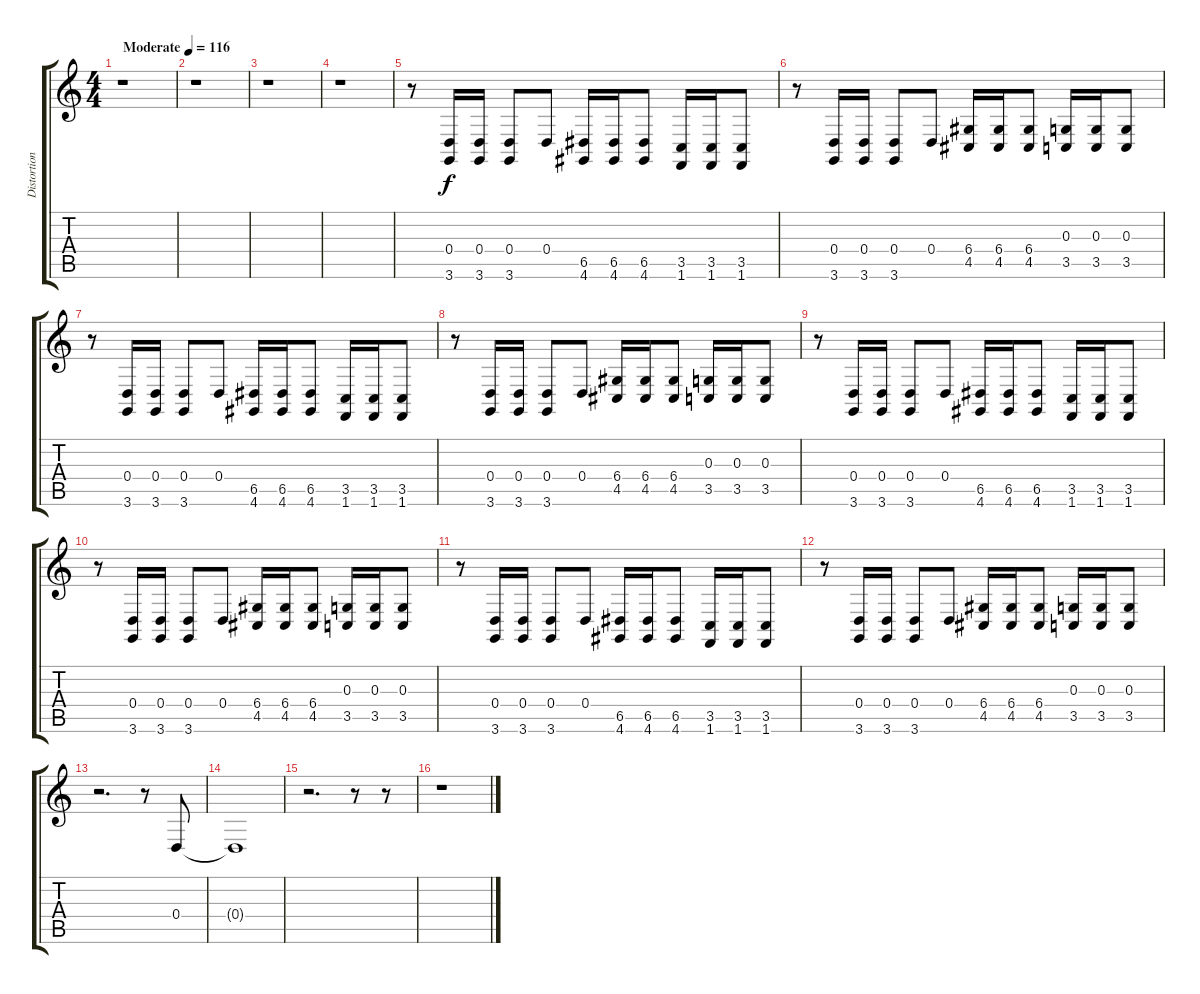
\track ("Distortion GT.2" "Distortion") {instrument harpsichord}
\staff {score tabs}
\tuning (E4 B3 G3 D3 A2 E2) {hide}
\ts (4 4)
\tempo (116 "Moderate")
\clef g2
\ks c
r.1{dy f instrument harpsichord} |
r.1 |
r.1 |
r.1 |
r.8 (0.4 3.6).16 (0.4 3.6).16 (0.4 3.6).8 0.4.8 (6.5 4.6).16 (6.5 4.6).16 (6.5 4.6).8 (3.5 1.6).16 (3.5 1.6).16 (3.5 1.6).8 |
r.8 (0.4 3.6).16 (0.4 3.6).16 (0.4 3.6).8 0.4.8 (6.4 4.5).16 (6.4 4.5).16 (6.4 4.5).8 (0.3 3.5).16 (0.3 3.5).16 (0.3 3.5).8 |
r.8 (0.4 3.6).16 (0.4 3.6).16 (0.4 3.6).8 0.4.8 (6.5 4.6).16 (6.5 4.6).16 (6.5 4.6).8 (3.5 1.6).16 (3.5 1.6).16 (3.5 1.6).8 |
r.8 (0.4 3.6).16 (0.4 3.6).16 (0.4 3.6).8 0.4.8 (6.4 4.5).16 (6.4 4.5).16 (6.4 4.5).8 (0.3 3.5).16 (0.3 3.5).16 (0.3 3.5).8 |
r.8 (0.4 3.6).16 (0.4 3.6).16 (0.4 3.6).8 0.4.8 (6.5 4.6).16 (6.5 4.6).16 (6.5 4.6).8 (3.5 1.6).16 (3.5 1.6).16 (3.5 1.6).8 |
r.8 (0.4 3.6).16 (0.4 3.6).16 (0.4 3.6).8 0.4.8 (6.4 4.5).16 (6.4 4.5).16 (6.4 4.5).8 (0.3 3.5).16 (0.3 3.5).16 (0.3 3.5).8 |
r.8 (0.4 3.6).16 (0.4 3.6).16 (0.4 3.6).8 0.4.8 (6.5 4.6).16 (6.5 4.6).16 (6.5 4.6).8 (3.5 1.6).16 (3.5 1.6).16 (3.5 1.6).8 |
r.8 (0.4 3.6).16 (0.4 3.6).16 (0.4 3.6).8 0.4.8 (6.4 4.5).16 (6.4 4.5).16 (6.4 4.5).8 (0.3 3.5).16 (0.3 3.5).16 (0.3 3.5).8 |
r.2{d} r.8 0.4.8 |
0.4{t}.1 |
r.2{d} r.8 r.8 |
r.1
